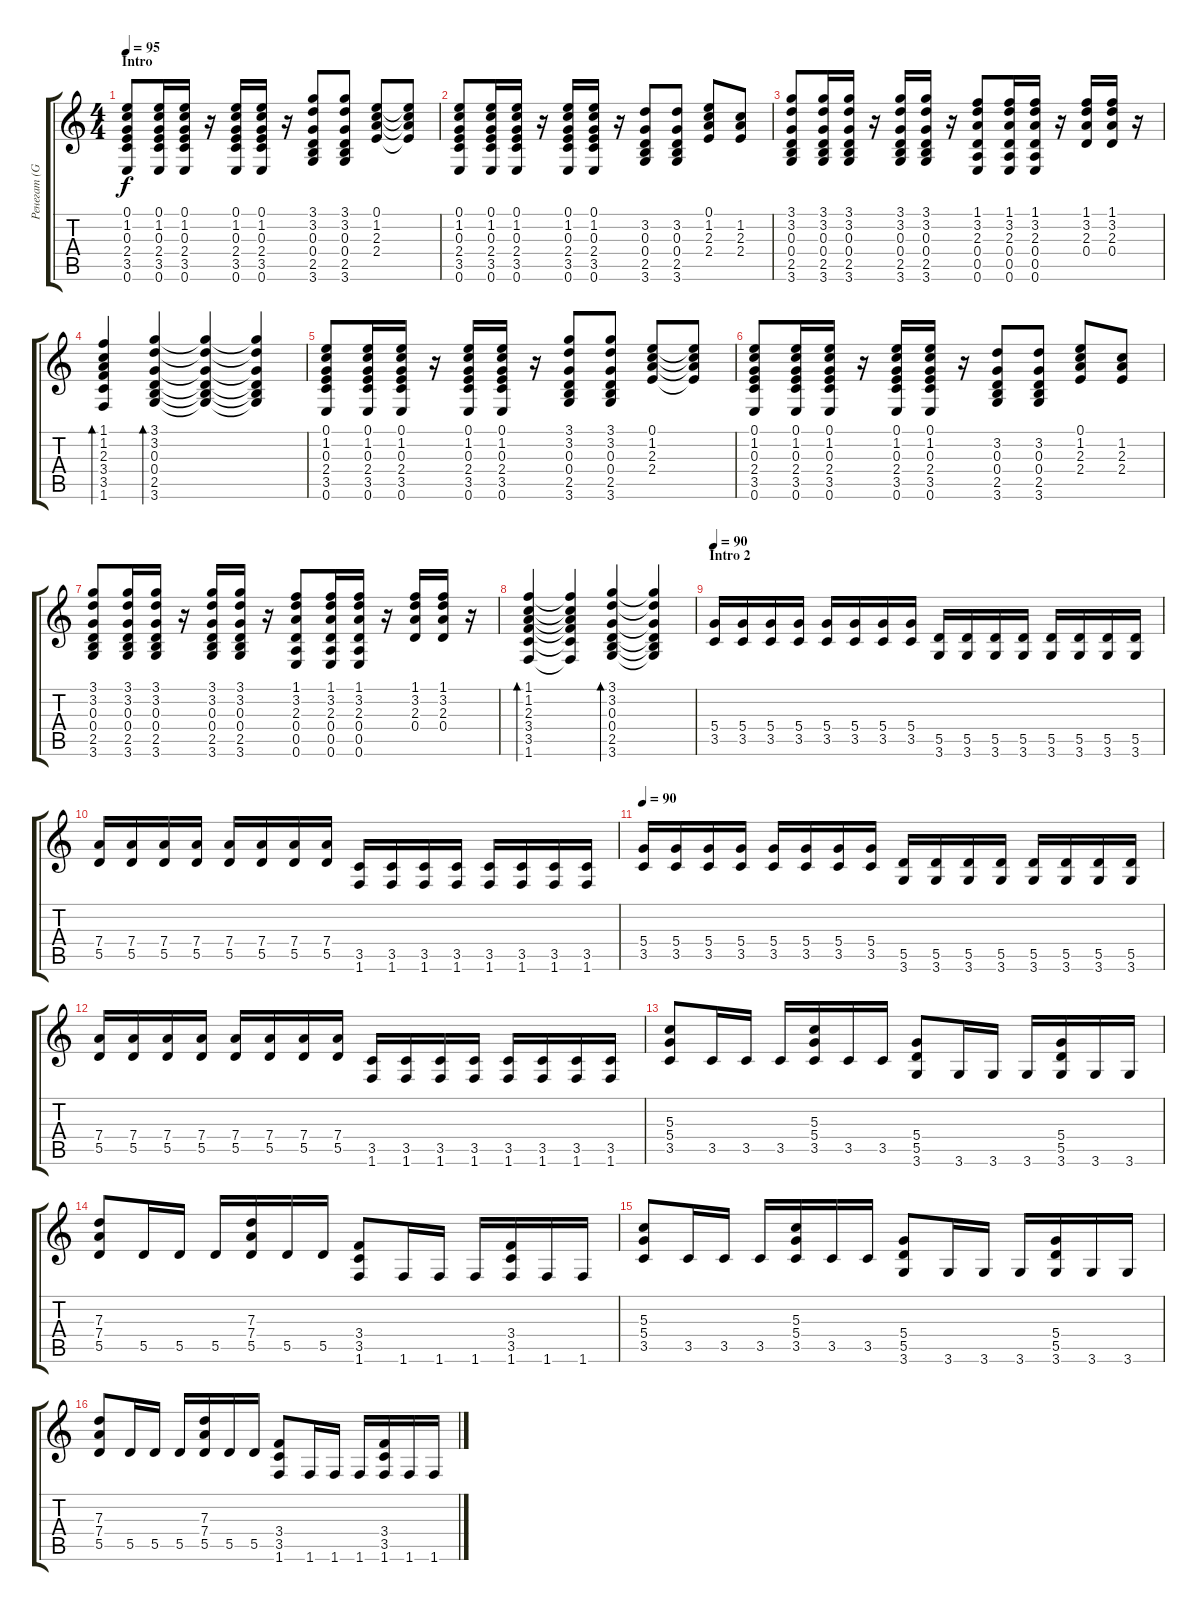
\track ("Ренегат (Guitar 1)" "Ренегат (G") {instrument acousticguitarnylon}
\staff {score tabs}
\tuning (E4 B3 G3 D3 A2 E2) {hide}
\ts (4 4)
\section ("" "Intro")
\tempo 95
\clef g2
\ks c
(0.1 1.2 0.3 2.4 3.5 0.6).8{dy f instrument acousticguitarnylon} (0.1 1.2 0.3 2.4 3.5 0.6).16 (0.1 1.2 0.3 2.4 3.5 0.6).16 r.16 (0.1 1.2 0.3 2.4 3.5 0.6).16 (0.1 1.2 0.3 2.4 3.5 0.6).16 r.16 (3.1 3.2 0.3 0.4 2.5 3.6).8 (3.1 3.2 0.3 0.4 2.5 3.6).8 (0.1 1.2 2.3 2.4).8 (0.1{t} 1.2{t} 2.3{t} 2.4{t}).8 |
(0.1 1.2 0.3 2.4 3.5 0.6).8 (0.1 1.2 0.3 2.4 3.5 0.6).16 (0.1 1.2 0.3 2.4 3.5 0.6).16 r.16 (0.1 1.2 0.3 2.4 3.5 0.6).16 (0.1 1.2 0.3 2.4 3.5 0.6).16 r.16 (3.2 0.3 0.4 2.5 3.6).8 (3.2 0.3 0.4 2.5 3.6).8 (0.1 1.2 2.3 2.4).8 (1.2 2.3 2.4).8 |
(3.1 3.2 0.3 0.4 2.5 3.6).8 (3.1 3.2 0.3 0.4 2.5 3.6).16 (3.1 3.2 0.3 0.4 2.5 3.6).16 r.16 (3.1 3.2 0.3 0.4 2.5 3.6).16 (3.1 3.2 0.3 0.4 2.5 3.6).16 r.16 (1.1 3.2 2.3 0.4 0.5 0.6).8 (1.1 3.2 2.3 0.4 0.5 0.6).16 (1.1 3.2 2.3 0.4 0.5 0.6).16 r.16 (1.1 3.2 2.3 0.4).16 (1.1 3.2 2.3 0.4).16 r.16 |
(1.1 1.2 2.3 3.4 3.5 1.6).4{bd 60} (3.1 3.2 0.3 0.4 2.5 3.6).4{bd 60} (3.1{t} 3.2{t} 0.3{t} 0.4{t} 2.5{t} 3.6{t}).4 (3.1{t} 3.2{t} 0.3{t} 0.4{t} 2.5{t} 3.6{t}).4 |
(0.1 1.2 0.3 2.4 3.5 0.6).8 (0.1 1.2 0.3 2.4 3.5 0.6).16 (0.1 1.2 0.3 2.4 3.5 0.6).16 r.16 (0.1 1.2 0.3 2.4 3.5 0.6).16 (0.1 1.2 0.3 2.4 3.5 0.6).16 r.16 (3.1 3.2 0.3 0.4 2.5 3.6).8 (3.1 3.2 0.3 0.4 2.5 3.6).8 (0.1 1.2 2.3 2.4).8 (0.1{t} 1.2{t} 2.3{t} 2.4{t}).8 |
(0.1 1.2 0.3 2.4 3.5 0.6).8 (0.1 1.2 0.3 2.4 3.5 0.6).16 (0.1 1.2 0.3 2.4 3.5 0.6).16 r.16 (0.1 1.2 0.3 2.4 3.5 0.6).16 (0.1 1.2 0.3 2.4 3.5 0.6).16 r.16 (3.2 0.3 0.4 2.5 3.6).8 (3.2 0.3 0.4 2.5 3.6).8 (0.1 1.2 2.3 2.4).8 (1.2 2.3 2.4).8 |
(3.1 3.2 0.3 0.4 2.5 3.6).8 (3.1 3.2 0.3 0.4 2.5 3.6).16 (3.1 3.2 0.3 0.4 2.5 3.6).16 r.16 (3.1 3.2 0.3 0.4 2.5 3.6).16 (3.1 3.2 0.3 0.4 2.5 3.6).16 r.16 (1.1 3.2 2.3 0.4 0.5 0.6).8 (1.1 3.2 2.3 0.4 0.5 0.6).16 (1.1 3.2 2.3 0.4 0.5 0.6).16 r.16 (1.1 3.2 2.3 0.4).16 (1.1 3.2 2.3 0.4).16 r.16 |
(1.1 1.2 2.3 3.4 3.5 1.6).4{bd 60} (1.1{t} 1.2{t} 2.3{t} 3.4{t} 3.5{t} 1.6{t}).4 (3.1 3.2 0.3 0.4 2.5 3.6).4{bd 60} (3.1{t} 3.2{t} 0.3{t} 0.4{t} 2.5{t} 3.6{t}).4 |
\section ("" "Intro 2")
\tempo 90
(5.4 3.5).16{instrument distortionguitar} (5.4 3.5).16 (5.4 3.5).16 (5.4 3.5).16 (5.4 3.5).16 (5.4 3.5).16 (5.4 3.5).16 (5.4 3.5).16 (5.5 3.6).16 (5.5 3.6).16 (5.5 3.6).16 (5.5 3.6).16 (5.5 3.6).16 (5.5 3.6).16 (5.5 3.6).16 (5.5 3.6).16 |
(7.4 5.5).16 (7.4 5.5).16 (7.4 5.5).16 (7.4 5.5).16 (7.4 5.5).16 (7.4 5.5).16 (7.4 5.5).16 (7.4 5.5).16 (3.5 1.6).16 (3.5 1.6).16 (3.5 1.6).16 (3.5 1.6).16 (3.5 1.6).16 (3.5 1.6).16 (3.5 1.6).16 (3.5 1.6).16 |
\tempo 90
(5.4 3.5).16{instrument distortionguitar} (5.4 3.5).16 (5.4 3.5).16 (5.4 3.5).16 (5.4 3.5).16 (5.4 3.5).16 (5.4 3.5).16 (5.4 3.5).16 (5.5 3.6).16 (5.5 3.6).16 (5.5 3.6).16 (5.5 3.6).16 (5.5 3.6).16 (5.5 3.6).16 (5.5 3.6).16 (5.5 3.6).16 |
(7.4 5.5).16 (7.4 5.5).16 (7.4 5.5).16 (7.4 5.5).16 (7.4 5.5).16 (7.4 5.5).16 (7.4 5.5).16 (7.4 5.5).16 (3.5 1.6).16 (3.5 1.6).16 (3.5 1.6).16 (3.5 1.6).16 (3.5 1.6).16 (3.5 1.6).16 (3.5 1.6).16 (3.5 1.6).16 |
(5.3 5.4 3.5).8{instrument distortionguitar} 3.5.16 3.5.16 3.5.16 (5.3 5.4 3.5).16 3.5.16 3.5.16 (5.4 5.5 3.6).8 3.6.16 3.6.16 3.6.16 (5.4 5.5 3.6).16 3.6.16 3.6.16 |
(7.3 7.4 5.5).8 5.5.16 5.5.16 5.5.16 (7.3 7.4 5.5).16 5.5.16 5.5.16 (3.4 3.5 1.6).8 1.6.16 1.6.16 1.6.16 (3.4 3.5 1.6).16 1.6.16 1.6.16 |
(5.3 5.4 3.5).8{instrument distortionguitar} 3.5.16 3.5.16 3.5.16 (5.3 5.4 3.5).16 3.5.16 3.5.16 (5.4 5.5 3.6).8 3.6.16 3.6.16 3.6.16 (5.4 5.5 3.6).16 3.6.16 3.6.16 |
(7.3 7.4 5.5).8 5.5.16 5.5.16 5.5.16 (7.3 7.4 5.5).16 5.5.16 5.5.16 (3.4 3.5 1.6).8 1.6.16 1.6.16 1.6.16 (3.4 3.5 1.6).16 1.6.16 1.6.16
